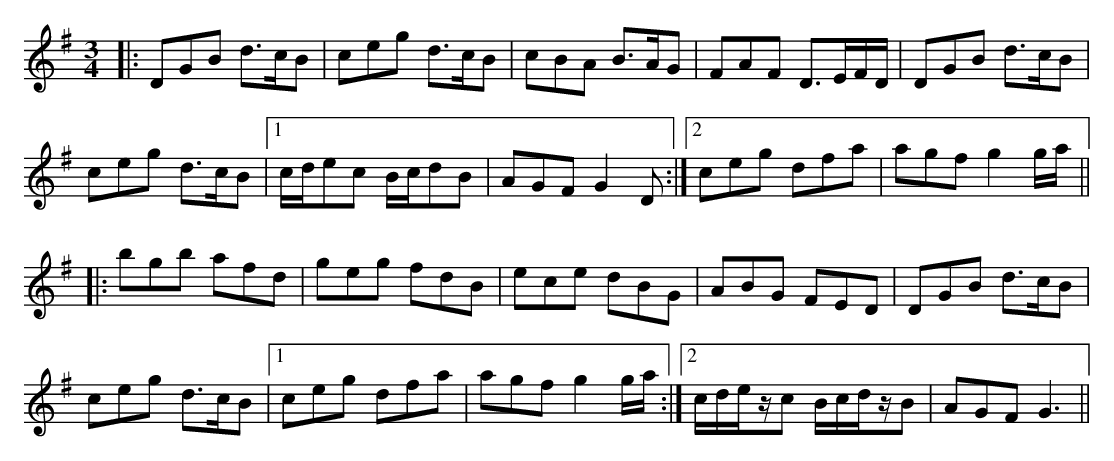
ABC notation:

X:1
M:3/4
K:G
|: DGB d>cB | ceg d>cB | cBA B>AG | FAF D>EF/D/ | DGB d>cB |
 ceg d>cB |1 c/d/ec B/c/dB | AGF G2D :|2 ceg dfa | agf g2 g/a/ ||
|: bgb afd | geg fdB | ece dBG | ABG FED | DGB d>cB |
 ceg d>cB |1 ceg dfa |agf g2 g/a/ :|2 c/d/e/z/c B/c/d/z/B | AGF G3 ||
